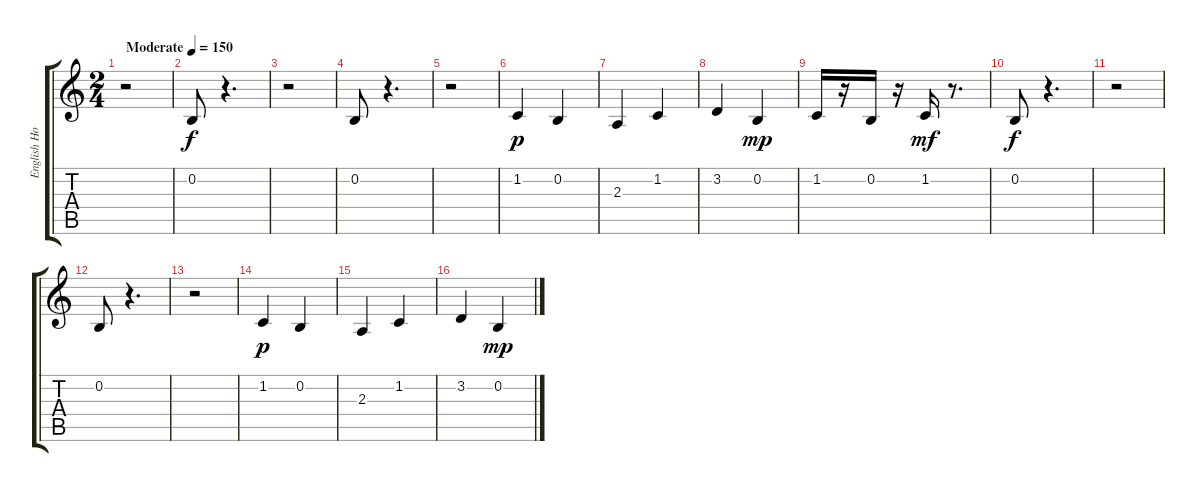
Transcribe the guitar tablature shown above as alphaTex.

\track ("English Horn" "English Ho") {instrument englishhorn}
\staff {score tabs}
\tuning (E4 B3 G3 D3 A2 E2) {hide}
\ts (2 4)
\tempo (150 "Moderate")
\clef g2
\ks c
r.2{dy f instrument englishhorn} |
0.2.8 r.4{d} |
r.2 |
0.2.8 r.4{d} |
r.2 |
1.2.4{dy p} 0.2.4 |
2.3.4 1.2.4 |
3.2.4 0.2.4{dy mp} |
1.2.16 r.16 0.2.16 r.16 1.2.16{dy mf} r.8{d} |
0.2.8{dy f} r.4{d} |
r.2 |
0.2.8 r.4{d} |
r.2 |
1.2.4{dy p} 0.2.4 |
2.3.4 1.2.4 |
3.2.4 0.2.4{dy mp}
